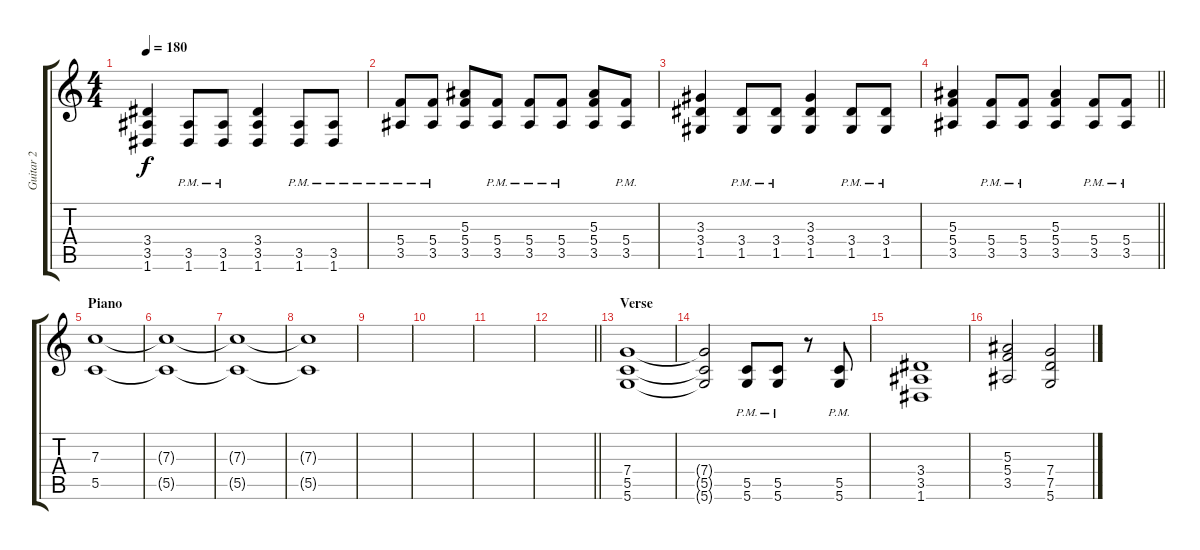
\track ("Guitar 2" "Guitar 2") {instrument distortionguitar}
\staff {score tabs}
\tuning (D4 A3 F3 C3 G2 D2) {hide}
\ts (4 4)
\tempo 180
\clef g2
\ks c
(3.4 3.5 1.6).4{dy f} (3.5{pm} 1.6{pm}).8 (3.5{pm} 1.6{pm}).8 (3.4 3.5 1.6).4 (3.5{pm} 1.6{pm}).8 (3.5{pm} 1.6{pm}).8 |
(5.4{pm} 3.5{pm}).8 (5.4{pm} 3.5{pm}).8 (5.3 5.4 3.5).8 (5.4{pm} 3.5{pm}).8 (5.4{pm} 3.5{pm}).8 (5.4{pm} 3.5{pm}).8 (5.3 5.4 3.5).8 (5.4{pm} 3.5{pm}).8 |
(3.3 3.4 1.5).4 (3.4{pm} 1.5{pm}).8 (3.4{pm} 1.5{pm}).8 (3.3 3.4 1.5).4 (3.4{pm} 1.5{pm}).8 (3.4{pm} 1.5{pm}).8 |
\barLineRight lightlight
(5.3 5.4 3.5).4 (5.4{pm} 3.5{pm}).8 (5.4{pm} 3.5{pm}).8 (5.3 5.4 3.5).4 (5.4{pm} 3.5{pm}).8 (5.4{pm} 3.5{pm}).8 |
\section ("" "Piano")
(7.3 5.5).1{volume 0} |
(7.3{t} 5.5{t}).1 |
(7.3{t} 5.5{t}).1 |
(7.3{t} 5.5{t}).1 |
|
|
|
\barLineRight lightlight
|
\section ("" "Verse")
(7.4 5.5 5.6).1{volume 13} |
(7.4{t} 5.5{t} 5.6{t}).2 (5.5{pm} 5.6{pm}).8 (5.5{pm} 5.6{pm}).8 r.8 (5.5{pm} 5.6{pm}).8 |
(3.4 3.5 1.6).1 |
(5.3 5.4 3.5).2 (7.4 7.5 5.6).2
